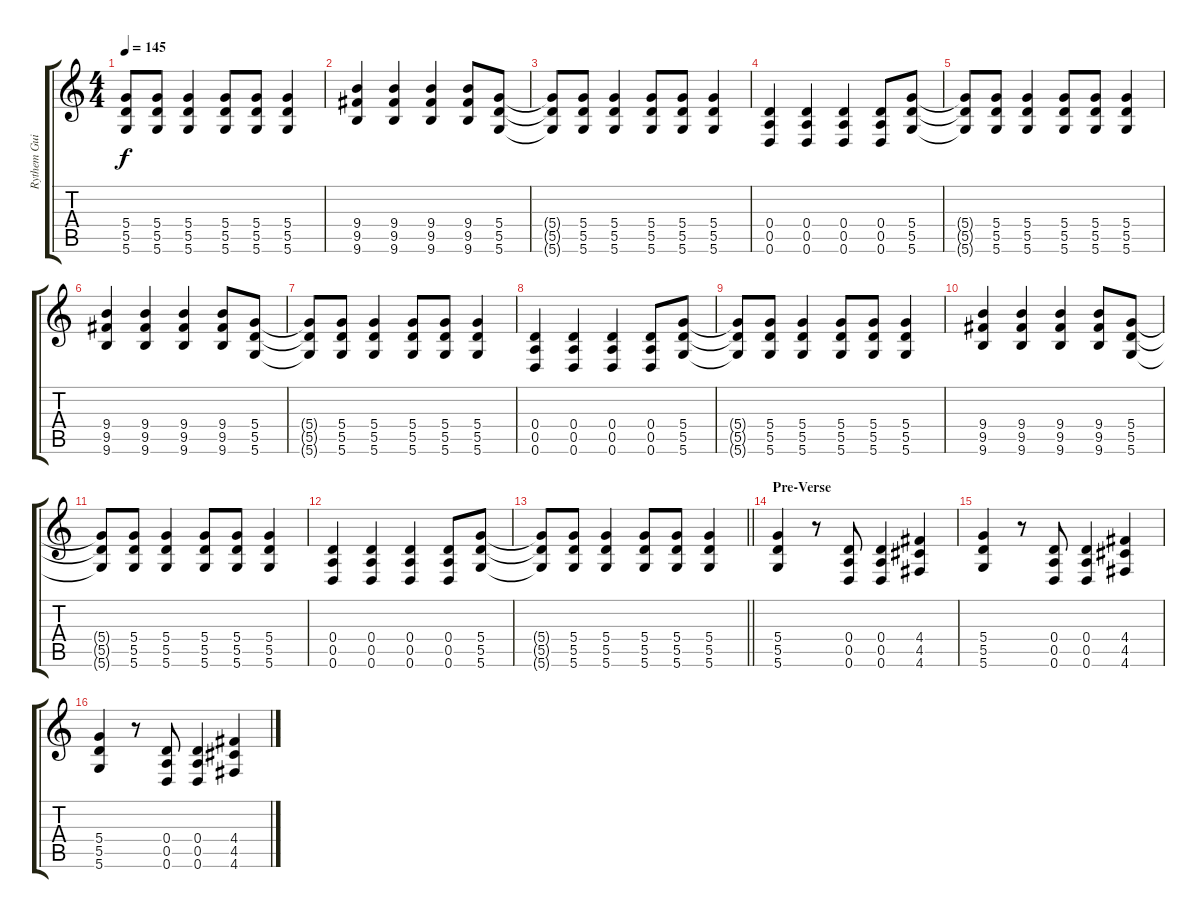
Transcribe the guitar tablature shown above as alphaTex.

\track ("Rythem Guitar" "Rythem Gui") {instrument distortionguitar}
\staff {score tabs}
\tuning (E4 B3 G3 D3 A2 D2) {hide}
\ts (4 4)
\tempo 145
\clef g2
\ks c
(5.4{t} 5.5{t} 5.6{t}).8{dy f} (5.4 5.5 5.6).8 (5.4 5.5 5.6).4 (5.4 5.5 5.6).8 (5.4 5.5 5.6).8 (5.4 5.5 5.6).4 |
(9.4 9.5 9.6).4 (9.4 9.5 9.6).4 (9.4 9.5 9.6).4 (9.4 9.5 9.6).8 (5.4 5.5 5.6).8 |
(5.4{t} 5.5{t} 5.6{t}).8 (5.4 5.5 5.6).8 (5.4 5.5 5.6).4 (5.4 5.5 5.6).8 (5.4 5.5 5.6).8 (5.4 5.5 5.6).4 |
(0.4 0.5 0.6).4 (0.4 0.5 0.6).4 (0.4 0.5 0.6).4 (0.4 0.5 0.6).8 (5.4 5.5 5.6).8 |
(5.4{t} 5.5{t} 5.6{t}).8 (5.4 5.5 5.6).8 (5.4 5.5 5.6).4 (5.4 5.5 5.6).8 (5.4 5.5 5.6).8 (5.4 5.5 5.6).4 |
(9.4 9.5 9.6).4 (9.4 9.5 9.6).4 (9.4 9.5 9.6).4 (9.4 9.5 9.6).8 (5.4 5.5 5.6).8 |
(5.4{t} 5.5{t} 5.6{t}).8 (5.4 5.5 5.6).8 (5.4 5.5 5.6).4 (5.4 5.5 5.6).8 (5.4 5.5 5.6).8 (5.4 5.5 5.6).4 |
(0.4 0.5 0.6).4 (0.4 0.5 0.6).4 (0.4 0.5 0.6).4 (0.4 0.5 0.6).8 (5.4 5.5 5.6).8 |
(5.4{t} 5.5{t} 5.6{t}).8 (5.4 5.5 5.6).8 (5.4 5.5 5.6).4 (5.4 5.5 5.6).8 (5.4 5.5 5.6).8 (5.4 5.5 5.6).4 |
(9.4 9.5 9.6).4 (9.4 9.5 9.6).4 (9.4 9.5 9.6).4 (9.4 9.5 9.6).8 (5.4 5.5 5.6).8 |
(5.4{t} 5.5{t} 5.6{t}).8 (5.4 5.5 5.6).8 (5.4 5.5 5.6).4 (5.4 5.5 5.6).8 (5.4 5.5 5.6).8 (5.4 5.5 5.6).4 |
(0.4 0.5 0.6).4 (0.4 0.5 0.6).4 (0.4 0.5 0.6).4 (0.4 0.5 0.6).8 (5.4 5.5 5.6).8 |
\barLineRight lightlight
(5.4{t} 5.5{t} 5.6{t}).8 (5.4 5.5 5.6).8 (5.4 5.5 5.6).4 (5.4 5.5 5.6).8 (5.4 5.5 5.6).8 (5.4 5.5 5.6).4 |
\section ("" "Pre-Verse")
(5.4 5.5 5.6).4 r.8 (0.4 0.5 0.6).8 (0.4 0.5 0.6).4 (4.4 4.5 4.6).4 |
(5.4 5.5 5.6).4 r.8 (0.4 0.5 0.6).8 (0.4 0.5 0.6).4 (4.4 4.5 4.6).4 |
(5.4 5.5 5.6).4 r.8 (0.4 0.5 0.6).8 (0.4 0.5 0.6).4 (4.4 4.5 4.6).4
